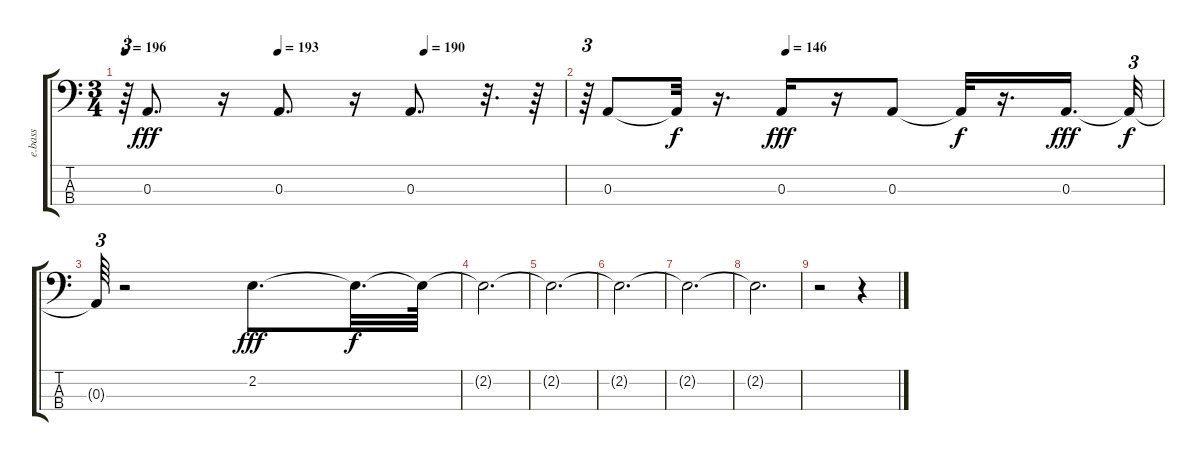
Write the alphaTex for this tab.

\track ("e.bass" "e.bass") {instrument fretlessbass}
\staff {score tabs}
\tuning (G2 D2 A1 E1) {hide}
\ts (3 4)
\tempo 196
\tempo (193 0.3472222222222222)
\tempo (190 0.6805555555555556)
\clef f4
\ks c
r.64{tu (3 2) dy fff} 0.3.8{d} r.16 0.3.8{d} r.16 0.3.8{d} r.32{d} r.64 |
\tempo (146 0.3472222222222222)
r.64{tu (3 2)} 0.3.8 0.3{t}.32{dy f} r.16{d} 0.3.16{dy fff} r.16 0.3.8 0.3{t}.32{dy f} r.16{d} 0.3.16{d dy fff} 0.3{t}.32{tu (3 2) dy f} |
0.3{t}.64{tu (3 2)} r.2 2.2.8{d dy fff} 2.2{t}.32{d dy f} 2.2{t}.64 |
2.2{t}.2{d} |
2.2{t}.2{d} |
2.2{t}.2{d} |
2.2{t}.2{d} |
2.2{t}.2{d} |
r.2 r.4
